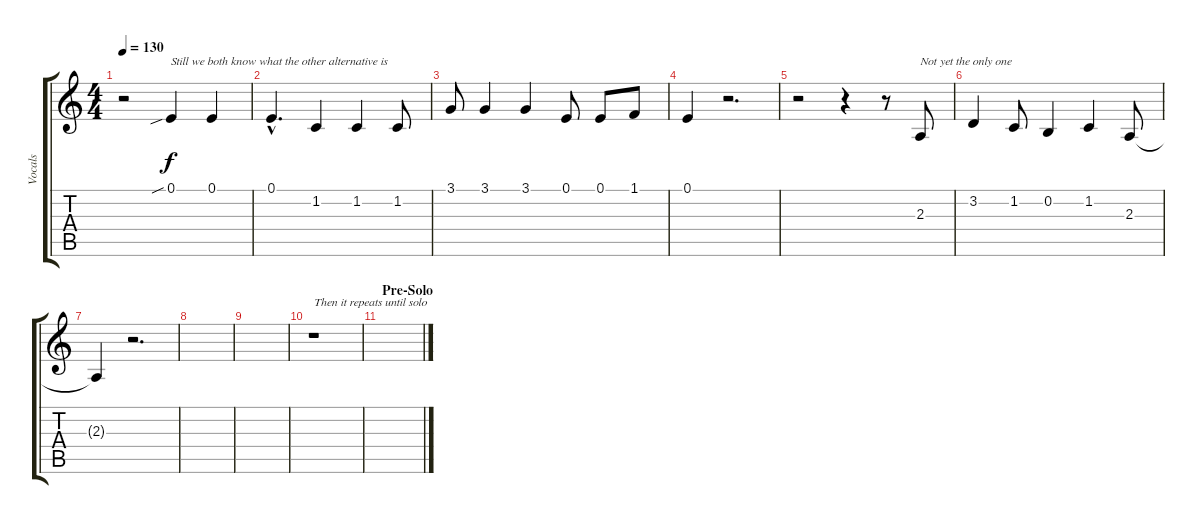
\track ("Vocals" "Vocals") {instrument oboe}
\staff {score tabs}
\tuning (E4 B3 G3 D3 A2 E2) {hide}
\ts (4 4)
\tempo 130
\clef g2
\ks c
r.2{dy f} 0.1{sib}.4{txt "Still we both know what the other alternative is"} 0.1.4 |
0.1{hac}.4{d} 1.2.4 1.2.4 1.2.8 |
3.1.8 3.1.4 3.1.4 0.1.8 0.1.8 1.1.8 |
0.1.4 r.2{d} |
r.2 r.4 r.8 2.3.8{txt "Not yet the only one"} |
3.2.4 1.2.8 0.2.4 1.2.4 2.3.8 |
2.3{t}.4 r.2{d} |
|
|
r.1{txt "Then it repeats until solo"} |
\section ("" "Pre-Solo")
